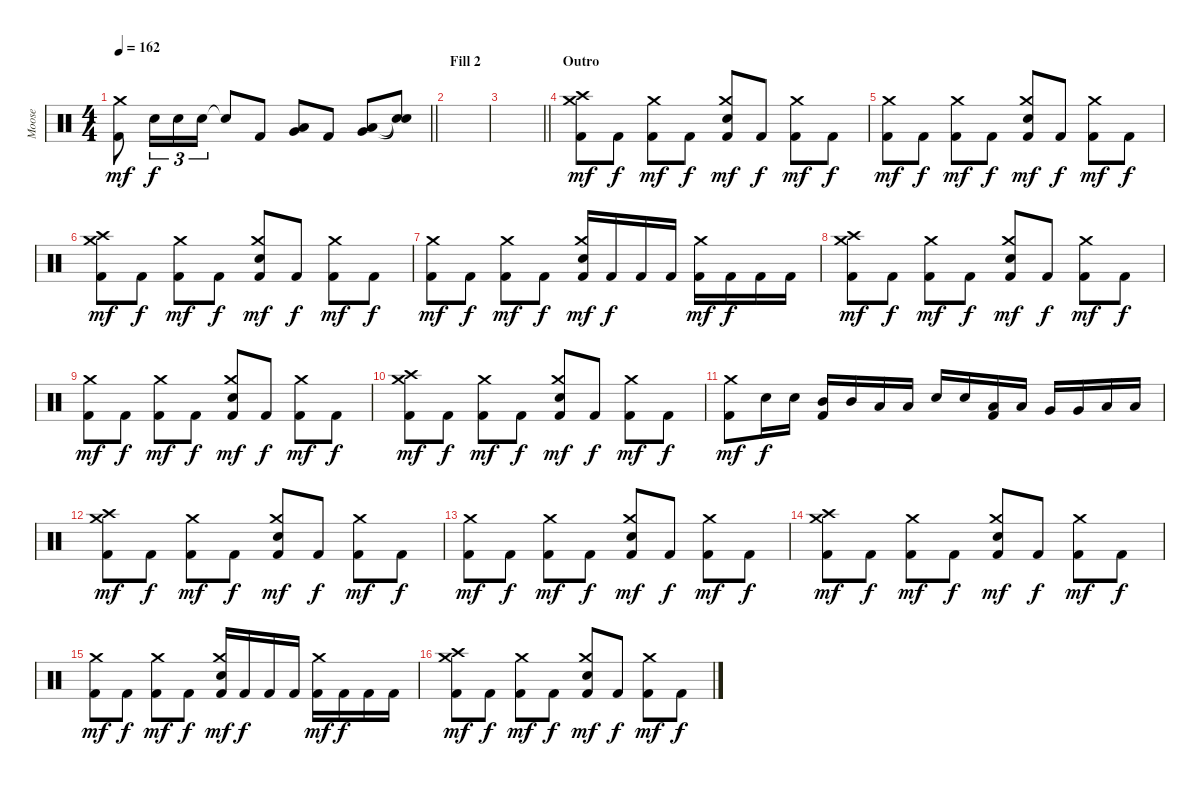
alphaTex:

\track ("Moose" "Moose") {instrument percussion}
\staff {score}
\articulation defaults
\ts (4 4)
\tempo 162
\clef neutral
\barLineRight lightlight
\ks c
("Kick (hit) 2" "Crash medium (hit)").8{dy mf} "Snare (hit) 2".16{tu (3 2) dy f} "Snare (hit) 2".16{tu (3 2)} "Snare (hit) 2".16{tu (3 2)} "Snare (hit)"{t}.8 "Kick (hit) 2".8 ("Low Tom (hit)" "Very Low Tom (hit)").8 "Kick (hit) 2".8 ("Very Low Tom (hit)" "Low Floor Tom (hit)").8 ("Snare (hit)"{t} "Snare (hit)"{t}).8 |
\section ("" "Fill 2")
|
\barLineRight lightlight
|
\section ("" "Outro")
("Kick (hit) 2" "Crash high (hit)" "Crash medium (hit)").8{dy mf} "Kick (hit) 2".8{dy f} ("Kick (hit) 2" "Crash medium (hit)").8{dy mf} "Kick (hit) 2".8{dy f} ("Kick (hit) 2" "Snare (hit) 2" "Crash medium (hit)").8{dy mf} "Kick (hit) 2".8{dy f} ("Kick (hit) 2" "Crash medium (hit)").8{dy mf} "Kick (hit) 2".8{dy f} |
("Kick (hit) 2" "Crash medium (hit)").8{dy mf} "Kick (hit) 2".8{dy f} ("Kick (hit) 2" "Crash medium (hit)").8{dy mf} "Kick (hit) 2".8{dy f} ("Kick (hit) 2" "Snare (hit) 2" "Crash medium (hit)").8{dy mf} "Kick (hit) 2".8{dy f} ("Kick (hit) 2" "Crash medium (hit)").8{dy mf} "Kick (hit) 2".8{dy f} |
("Kick (hit) 2" "Crash high (hit)" "Crash medium (hit)").8{dy mf} "Kick (hit) 2".8{dy f} ("Kick (hit) 2" "Crash medium (hit)").8{dy mf} "Kick (hit) 2".8{dy f} ("Kick (hit) 2" "Snare (hit) 2" "Crash medium (hit)").8{dy mf} "Kick (hit) 2".8{dy f} ("Kick (hit) 2" "Crash medium (hit)").8{dy mf} "Kick (hit) 2".8{dy f} |
("Kick (hit) 2" "Crash medium (hit)").8{dy mf} "Kick (hit) 2".8{dy f} ("Kick (hit) 2" "Crash medium (hit)").8{dy mf} "Kick (hit) 2".8{dy f} ("Kick (hit) 2" "Snare (hit) 2" "Crash medium (hit)").16{dy mf} "Kick (hit) 2".16{dy f} "Kick (hit) 2".16 "Kick (hit) 2".16 ("Kick (hit) 2" "Crash medium (hit)").16{dy mf} "Kick (hit) 2".16{dy f} "Kick (hit) 2".16 "Kick (hit) 2".16 |
("Kick (hit) 2" "Crash high (hit)" "Crash medium (hit)").8{dy mf} "Kick (hit) 2".8{dy f} ("Kick (hit) 2" "Crash medium (hit)").8{dy mf} "Kick (hit) 2".8{dy f} ("Kick (hit) 2" "Snare (hit) 2" "Crash medium (hit)").8{dy mf} "Kick (hit) 2".8{dy f} ("Kick (hit) 2" "Crash medium (hit)").8{dy mf} "Kick (hit) 2".8{dy f} |
("Kick (hit) 2" "Crash medium (hit)").8{dy mf} "Kick (hit) 2".8{dy f} ("Kick (hit) 2" "Crash medium (hit)").8{dy mf} "Kick (hit) 2".8{dy f} ("Kick (hit) 2" "Snare (hit) 2" "Crash medium (hit)").8{dy mf} "Kick (hit) 2".8{dy f} ("Kick (hit) 2" "Crash medium (hit)").8{dy mf} "Kick (hit) 2".8{dy f} |
("Kick (hit) 2" "Crash high (hit)" "Crash medium (hit)").8{dy mf} "Kick (hit) 2".8{dy f} ("Kick (hit) 2" "Crash medium (hit)").8{dy mf} "Kick (hit) 2".8{dy f} ("Kick (hit) 2" "Snare (hit) 2" "Crash medium (hit)").8{dy mf} "Kick (hit) 2".8{dy f} ("Kick (hit) 2" "Crash medium (hit)").8{dy mf} "Kick (hit) 2".8{dy f} |
("Kick (hit) 2" "Crash medium (hit)").8{dy mf} "Snare (hit) 2".16{dy f} "Snare (hit) 2".16 ("Kick (hit) 2" "Mid Tom (hit)").16 "Mid Tom (hit)".16 "Low Tom (hit)".16 "Low Tom (hit)".16 "Snare (hit) 2".16 "Snare (hit) 2".16 ("Kick (hit) 2" "Low Tom (hit)").16 "Low Tom (hit)".16 "Very Low Tom (hit)".16 "Very Low Tom (hit)".16 "Low Floor Tom (hit)".16 "Low Floor Tom (hit)".16 |
("Kick (hit) 2" "Crash high (hit)" "Crash medium (hit)").8{dy mf} "Kick (hit) 2".8{dy f} ("Kick (hit) 2" "Crash medium (hit)").8{dy mf} "Kick (hit) 2".8{dy f} ("Kick (hit) 2" "Snare (hit) 2" "Crash medium (hit)").8{dy mf} "Kick (hit) 2".8{dy f} ("Kick (hit) 2" "Crash medium (hit)").8{dy mf} "Kick (hit) 2".8{dy f} |
("Kick (hit) 2" "Crash medium (hit)").8{dy mf} "Kick (hit) 2".8{dy f} ("Kick (hit) 2" "Crash medium (hit)").8{dy mf} "Kick (hit) 2".8{dy f} ("Kick (hit) 2" "Snare (hit) 2" "Crash medium (hit)").8{dy mf} "Kick (hit) 2".8{dy f} ("Kick (hit) 2" "Crash medium (hit)").8{dy mf} "Kick (hit) 2".8{dy f} |
("Kick (hit) 2" "Crash high (hit)" "Crash medium (hit)").8{dy mf} "Kick (hit) 2".8{dy f} ("Kick (hit) 2" "Crash medium (hit)").8{dy mf} "Kick (hit) 2".8{dy f} ("Kick (hit) 2" "Snare (hit) 2" "Crash medium (hit)").8{dy mf} "Kick (hit) 2".8{dy f} ("Kick (hit) 2" "Crash medium (hit)").8{dy mf} "Kick (hit) 2".8{dy f} |
("Kick (hit) 2" "Crash medium (hit)").8{dy mf} "Kick (hit) 2".8{dy f} ("Kick (hit) 2" "Crash medium (hit)").8{dy mf} "Kick (hit) 2".8{dy f} ("Kick (hit) 2" "Snare (hit) 2" "Crash medium (hit)").16{dy mf} "Kick (hit) 2".16{dy f} "Kick (hit) 2".16 "Kick (hit) 2".16 ("Kick (hit) 2" "Crash medium (hit)").16{dy mf} "Kick (hit) 2".16{dy f} "Kick (hit) 2".16 "Kick (hit) 2".16 |
("Kick (hit) 2" "Crash high (hit)" "Crash medium (hit)").8{dy mf} "Kick (hit) 2".8{dy f} ("Kick (hit) 2" "Crash medium (hit)").8{dy mf} "Kick (hit) 2".8{dy f} ("Kick (hit) 2" "Snare (hit) 2" "Crash medium (hit)").8{dy mf} "Kick (hit) 2".8{dy f} ("Kick (hit) 2" "Crash medium (hit)").8{dy mf} "Kick (hit) 2".8{dy f}
